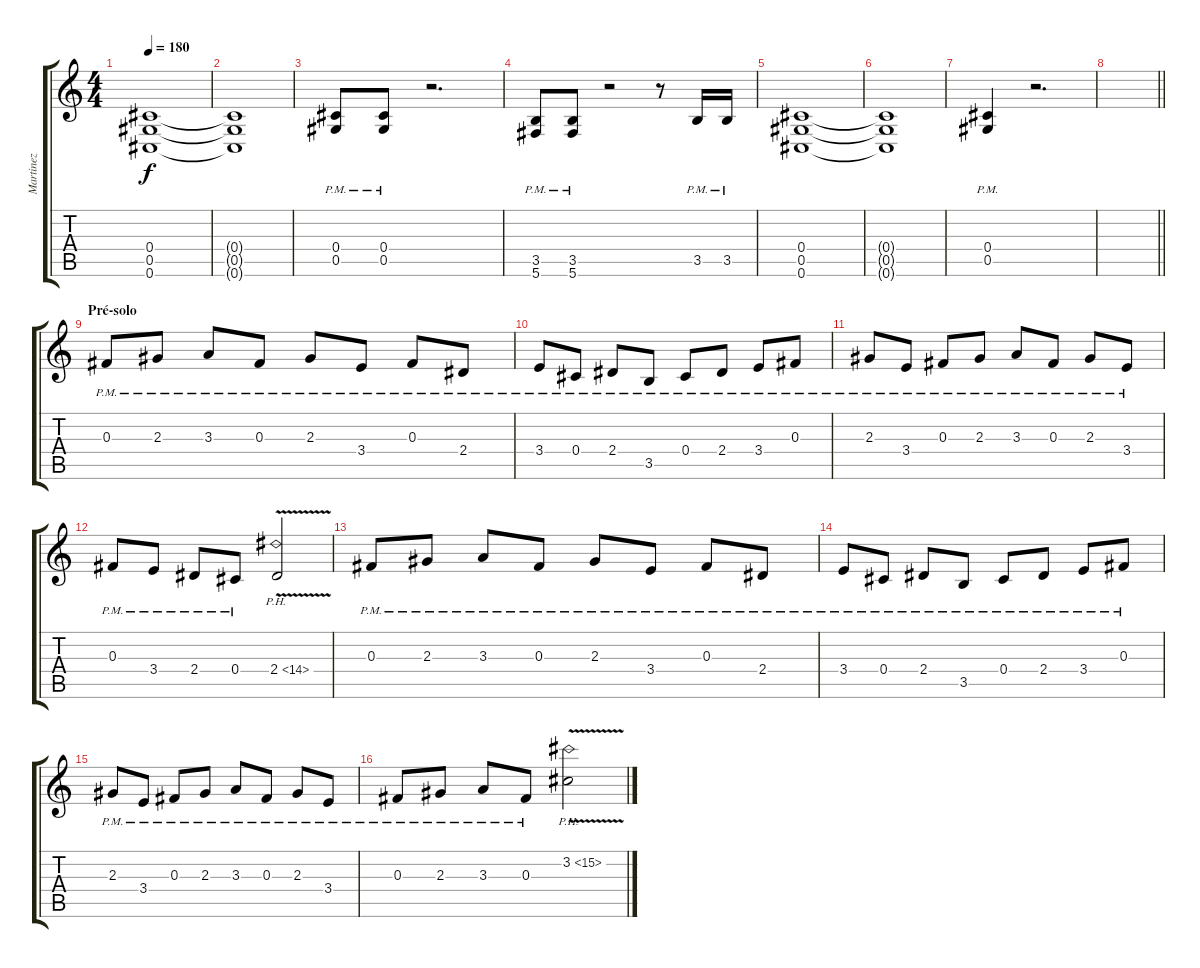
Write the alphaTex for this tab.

\track ("Martinez" "Martinez") {instrument distortionguitar}
\staff {score tabs}
\tuning (Eb4 Bb3 Gb3 Db3 Ab2 Db2) {hide}
\ts (4 4)
\tempo 180
\clef g2
\ks c
(0.4 0.5 0.6).1{dy f} |
(0.4{t} 0.5{t} 0.6{t}).1 |
(0.4{pm} 0.5{pm}).8 (0.4{pm} 0.5{pm}).8 r.2{d} |
(3.5{pm} 5.6{pm}).8 (3.5{pm} 5.6{pm}).8 r.2 r.8 3.5{pm}.16 3.5{pm}.16 |
(0.4 0.5 0.6).1 |
(0.4{t} 0.5{t} 0.6{t}).1 |
(0.4{pm} 0.5{pm}).4 r.2{d} |
\barLineRight lightlight
|
\section ("" "Pré-solo")
0.3{pm}.8{volume 16} 2.3{pm}.8 3.3{pm}.8 0.3{pm}.8 2.3{pm}.8 3.4{pm}.8 0.3{pm}.8 2.4{pm}.8 |
3.4{pm}.8 0.4{pm}.8 2.4{pm}.8 3.5{pm}.8 0.4{pm}.8 2.4{pm}.8 3.4{pm}.8 0.3{pm}.8 |
2.3{pm}.8 3.4{pm}.8 0.3{pm}.8 2.3{pm}.8 3.3{pm}.8 0.3{pm}.8 2.3{pm}.8 3.4{pm}.8 |
0.3{pm}.8 3.4{pm}.8 2.4{pm}.8 0.4{pm}.8 2.4{ph 12 v}.2 |
0.3{pm}.8 2.3{pm}.8 3.3{pm}.8 0.3{pm}.8 2.3{pm}.8 3.4{pm}.8 0.3{pm}.8 2.4{pm}.8 |
3.4{pm}.8 0.4{pm}.8 2.4{pm}.8 3.5{pm}.8 0.4{pm}.8 2.4{pm}.8 3.4{pm}.8 0.3{pm}.8 |
2.3{pm}.8 3.4{pm}.8 0.3{pm}.8 2.3{pm}.8 3.3{pm}.8 0.3{pm}.8 2.3{pm}.8 3.4{pm}.8 |
0.3{pm}.8 2.3{pm}.8 3.3{pm}.8 0.3{pm}.8 3.2{ph 12 v}.2
